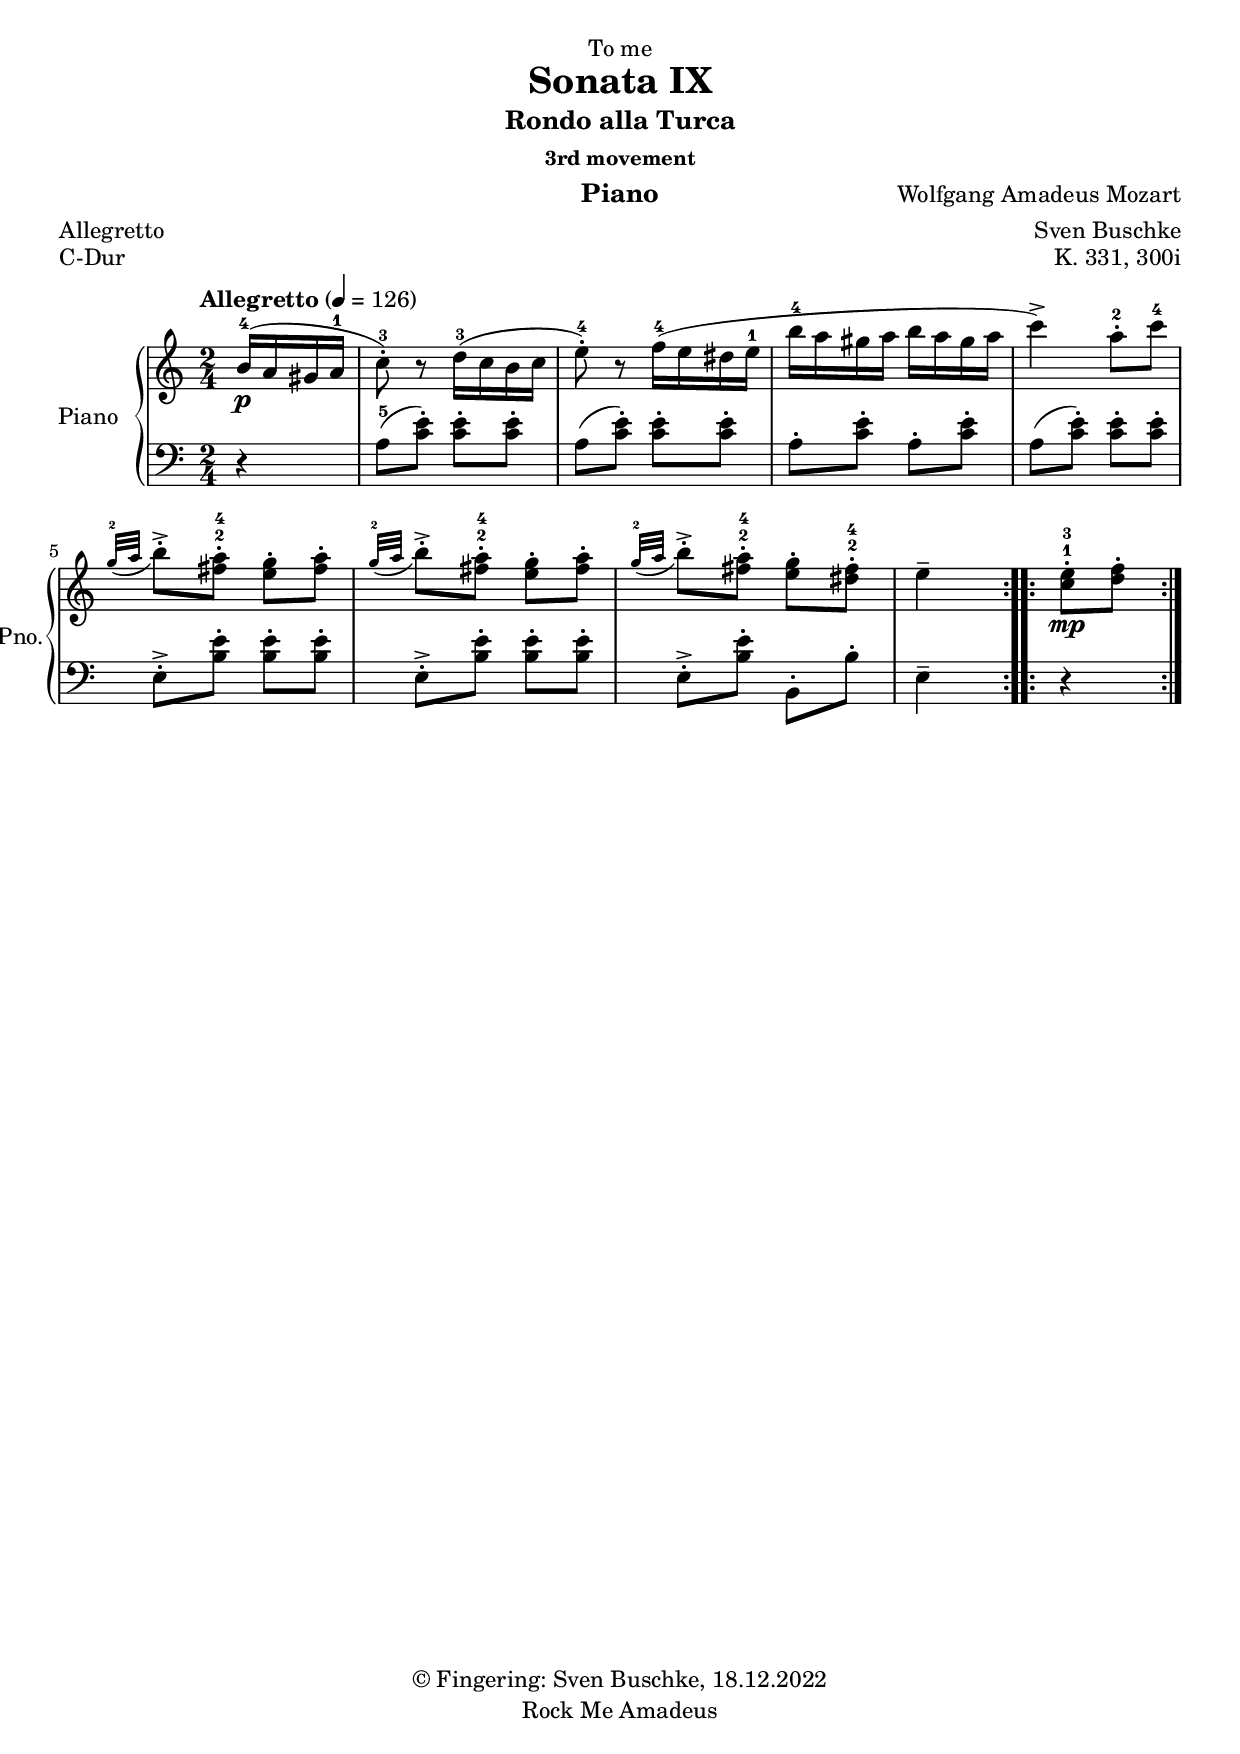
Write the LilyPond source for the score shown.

\version "2.22.2"
\language "english"

\include "articulate.ly"

\header {
  dedication = "To me"
  title = "Sonata IX"
  subtitle = ""
  subsubtitle = ""
  instrument = "Piano"
  composer = "Wolfgang Amadeus Mozart"
  arranger = "Sven Buschke"
  poet = ""
  meter = ""
  piece = ""
  opus = "K. 331, 300i"
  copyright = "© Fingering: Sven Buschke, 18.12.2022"
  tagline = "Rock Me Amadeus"
}

\paper {
  #(set-paper-size "a4")
}

\layout {
  \context {
    \Voice
    \consists "Melody_engraver"
    \override Stem #'neutral-direction = #'()
  }
}

%%%%%%%%%%%%%%%%%%%%%%%%%%%%%%%%%
% 1st movement: Andante grazioso
%%%%%%%%%%%%%%%%%%%%%%%%%%%%%%%%%

globalA = {
  \key c \major
  \time 4/4
  \tempo "Andante grazioso" 4=100
}

scoreARight = \relative c'' {
  \globalA
  % Music follows here.

}

scoreALeft = \relative c' {
  \globalA
  % Music follows here.

}

% \bookpart {
%   \score {
%     \new PianoStaff \with {
%       instrumentName = "Piano"
%       shortInstrumentName = "Pno."
%     } <<
%       \new Staff = "right" \with {
%         midiInstrument = "acoustic grand"
%       } \scoreARight
%       \new Staff = "left" \with {
%         midiInstrument = "acoustic grand"
%       } { \clef bass \scoreALeft }
%     >>
%     \layout { }
%     \midi { }
%   }
% }


%%%%%%%%%%%%%%%%%%%%%%%%%%%%%%%%%
% 2nd movement: Menuetto
%%%%%%%%%%%%%%%%%%%%%%%%%%%%%%%%%

globalB = {
  \key c \major
  \time 4/4
  \tempo "Andante grazioso" 4=100
}

scoreBRight = \relative c'' {
  \globalB
  % Music follows here.

}

scoreBLeft	 = \relative c' {
  \globalB
  % Music follows here.

}

% \bookpart {
%   \score {
%     \new PianoStaff \with {
%       instrumentName = "Piano"
%       shortInstrumentName = "Pno."
%     } <<
%       \new Staff = "right" \with {
%         midiInstrument = "acoustic grand"
%       } \scoreBRight
%       \new Staff = "left" \with {
%         midiInstrument = "acoustic grand"
%       } { \clef bass \scoreBLeft }
%     >>
%     \layout { }
%     \midi { }
%   }
% }

%%%%%%%%%%%%%%%%%%%%%%%%%%%%%%%%%
% 3rd movement: Alla turca
%%%%%%%%%%%%%%%%%%%%%%%%%%%%%%%%%

globalC = {
  \key c \major
  \time 2/4
  \tempo "Allegretto" 4=126
}

scoreCRightA = \relative c'' {
  \globalC
  \set fingeringOrientations = #'(up)
  % Music follows here.
  \partial 4
  b16-4\p( a gs a-1|
  c8-.-3) r d16-3( c b c|
  e8-.-4) r f16-4( e ds e-1|
  b'-4 a gs a b a gs a|
  c4->) a8-.-2 c-4|
  \appoggiatura {g32-2 a} b8-.-> <fs-2 a-4>-. <e g>-. <fs a>-.|
  \appoggiatura {g32-2 a} b8-.-> <fs-2 a-4>-. <e g>-. <fs a>-.|
  \appoggiatura {g32-2 a} b8-.-> <fs-2 a-4>-. <e g>-. <ds-2 fs-4>-.|
  e4--
}

scoreCRightB = \relative c'' {
  \set fingeringOrientations = #'(up)
  % Music follows here.
  \partial 4
  <c-1 e-3>8-.\mp <d f>-.
}

scoreCRightC = \relative c'' {
  \set fingeringOrientations = #'(up)
  % Music follows here.
}

scoreCRightD = \relative c'' {
  \set fingeringOrientations = #'(up)
  % Music follows here.
}

scoreCRightE = \relative c'' {
  \set fingeringOrientations = #'(up)
  % Music follows here.
}

scoreCRightF = \relative c'' {
  \set fingeringOrientations = #'(up)
  % Music follows here.
}

scoreCRightG = \relative c'' {
  \set fingeringOrientations = #'(up)
  % Music follows here.
}

scoreCRightH = \relative c'' {
  \set fingeringOrientations = #'(up)
  % Music follows here.
}

scoreCRightI = \relative c'' {
  \set fingeringOrientations = #'(up)
  % Music follows here.
}

scoreCRightJ = \relative c'' {
  \set fingeringOrientations = #'(up)
  % Music follows here.
}


scoreCLeftA = \relative c' {
  \globalC
  \set fingeringOrientations = #'(up)
  % Music follows here.
  r4|
  a8-5( <c e>8-.) 8-. 8-.
  a( <c e>8-.) 8-. 8-.
  a-. <c e>8-. a-. <c e>-.
  a( <c e>8-.) 8-. 8-.
  e,-.-> <b' e>8-. 8-. 8-.
  e,-.-> <b' e>8-. 8-. 8-.
  e,-.-> <b' e>8-. b,-. b'8-.
  e,4--
}

scoreCLeftB = \relative c' {
  \set fingeringOrientations = #'(up)
  % Music follows here.
  r4
}

scoreCLeftC = \relative c' {
  \set fingeringOrientations = #'(up)
  % Music follows here.
}

scoreCLeftD = \relative c' {
  \set fingeringOrientations = #'(up)
  % Music follows here.
}

scoreCLeftE = \relative c' {
  \set fingeringOrientations = #'(up)
  % Music follows here.
}

scoreCLeftF = \relative c' {
  \set fingeringOrientations = #'(up)
  % Music follows here.
}

scoreCLeftG = \relative c' {
  \set fingeringOrientations = #'(up)
  % Music follows here.
}

scoreCLeftH = \relative c' {
  \set fingeringOrientations = #'(up)
  % Music follows here.
}

scoreCLeftI = \relative c' {
  \set fingeringOrientations = #'(up)
  % Music follows here.
}

scoreCLeftJ = \relative c' {
  \set fingeringOrientations = #'(up)
  % Music follows here.
}

claveC = \new DrumStaff {\drummode { \globalC <<{hh8 cl hh cl}\\{bd4 sn}>>}}

scoreC =     \new PianoStaff \with {
  instrumentName = "Piano"
  shortInstrumentName = "Pno."
} <<
  \new Staff = "right" \with {
    midiInstrument = "acoustic grand"
  } {\repeat volta 2 {\scoreCRightA}
    \repeat volta 2 {\scoreCRightB}
    \repeat volta 2 {\scoreCRightC}
    \repeat volta 2 {\scoreCRightD}
    \repeat volta 2 {\scoreCRightE}
    \repeat volta 2 {\scoreCRightF}
    \repeat volta 2 {\scoreCRightG}
    \repeat volta 2 {\scoreCRightH}
    \repeat volta 2 {\scoreCRightI}
    \repeat volta 2 {\scoreCRightJ}}
  \new Staff = "left" \with {
    midiInstrument = "acoustic grand"
  } { \clef bass {\repeat volta 2 {\scoreCLeftA}
    \repeat volta 2 {\scoreCLeftB}
    \repeat volta 2 {\scoreCLeftC}
    \repeat volta 2 {\scoreCLeftD}
    \repeat volta 2 {\scoreCLeftE}
    \repeat volta 2 {\scoreCLeftF}
    \repeat volta 2 {\scoreCLeftG}
    \repeat volta 2 {\scoreCLeftH}
    \repeat volta 2 {\scoreCLeftI}
    \repeat volta 2 {\scoreCLeftJ}
  } }
>>


\bookpart {
\header {
%  dedication = "NN"
%  title = "Sonata IX"
  subtitle = "Rondo alla Turca"
 subsubtitle = "3rd movement"
%  instrument = "Piano"
%  composer = "Wolfgang Amadeus Mozart"
%  arranger = "Sven Buschke"
%  poet = "NN"
  meter = "Allegretto"
  piece = "C-Dur"
%  opus = "K. 331, 300i"
%  copyright = "Sven Buschke"
%  tagline = "NN"
}

  \score {
    {
      %      \claveC
      \scoreC
    }
    \layout { }
    %    \midi { }
  }
  \score {
    \unfoldRepeats{
      {
        \claveC
        \articulate <<
          \scoreC
        >>
      }
    }
    %    \layout { }
    \midi { }
  }
}
